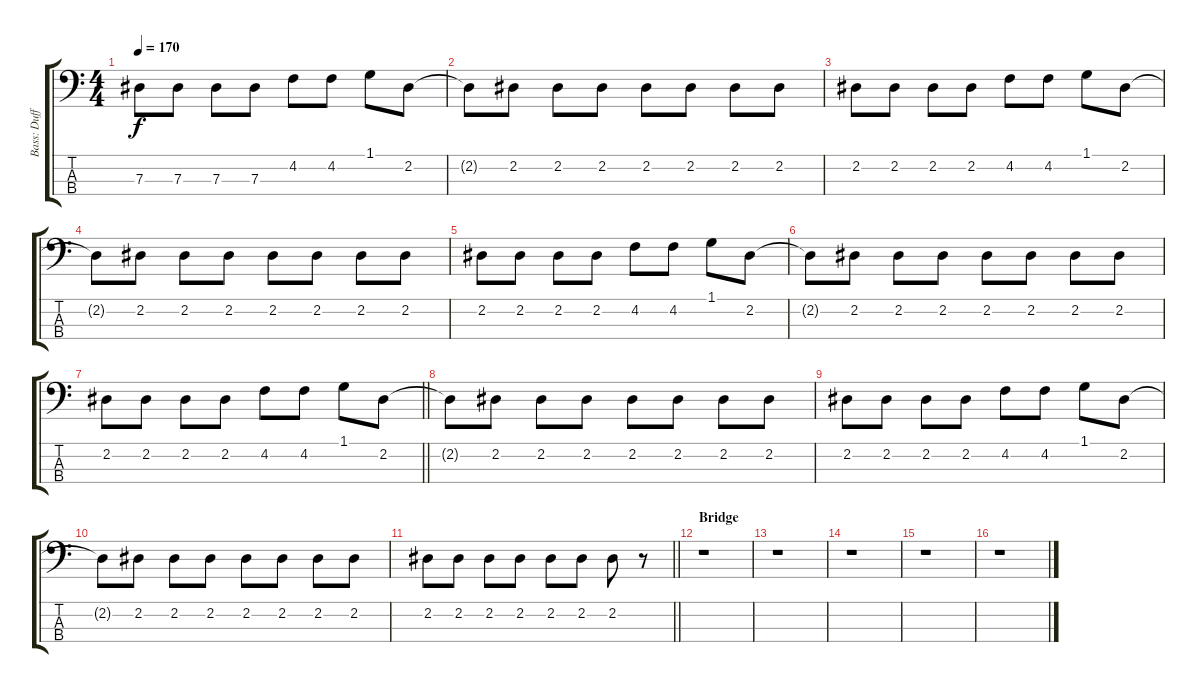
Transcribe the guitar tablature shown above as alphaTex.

\track ("Bass: Duff" "Bass: Duff") {solo instrument electricbassfinger}
\staff {score tabs}
\tuning (Gb2 Db2 Ab1 Eb1) {hide}
\ts (4 4)
\tempo 170
\clef f4
\ks c
7.3.8{dy f} 7.3.8 7.3.8 7.3.8 4.2.8 4.2.8 1.1.8 2.2.8 |
2.2{t}.8 2.2.8 2.2.8 2.2.8 2.2.8 2.2.8 2.2.8 2.2.8 |
2.2.8 2.2.8 2.2.8 2.2.8 4.2.8 4.2.8 1.1.8 2.2.8 |
2.2{t}.8 2.2.8 2.2.8 2.2.8 2.2.8 2.2.8 2.2.8 2.2.8 |
2.2.8 2.2.8 2.2.8 2.2.8 4.2.8 4.2.8 1.1.8 2.2.8 |
2.2{t}.8 2.2.8 2.2.8 2.2.8 2.2.8 2.2.8 2.2.8 2.2.8 |
\barLineRight lightlight
2.2.8 2.2.8 2.2.8 2.2.8 4.2.8 4.2.8 1.1.8 2.2.8 |
2.2{t}.8 2.2.8 2.2.8 2.2.8 2.2.8 2.2.8 2.2.8 2.2.8 |
2.2.8 2.2.8 2.2.8 2.2.8 4.2.8 4.2.8 1.1.8 2.2.8 |
2.2{t}.8 2.2.8 2.2.8 2.2.8 2.2.8 2.2.8 2.2.8 2.2.8 |
\barLineRight lightlight
2.2.8 2.2.8 2.2.8 2.2.8 2.2.8 2.2.8 2.2.8 r.8 |
\section ("" "Bridge")
r.1 |
r.1 |
r.1 |
r.1 |
r.1
